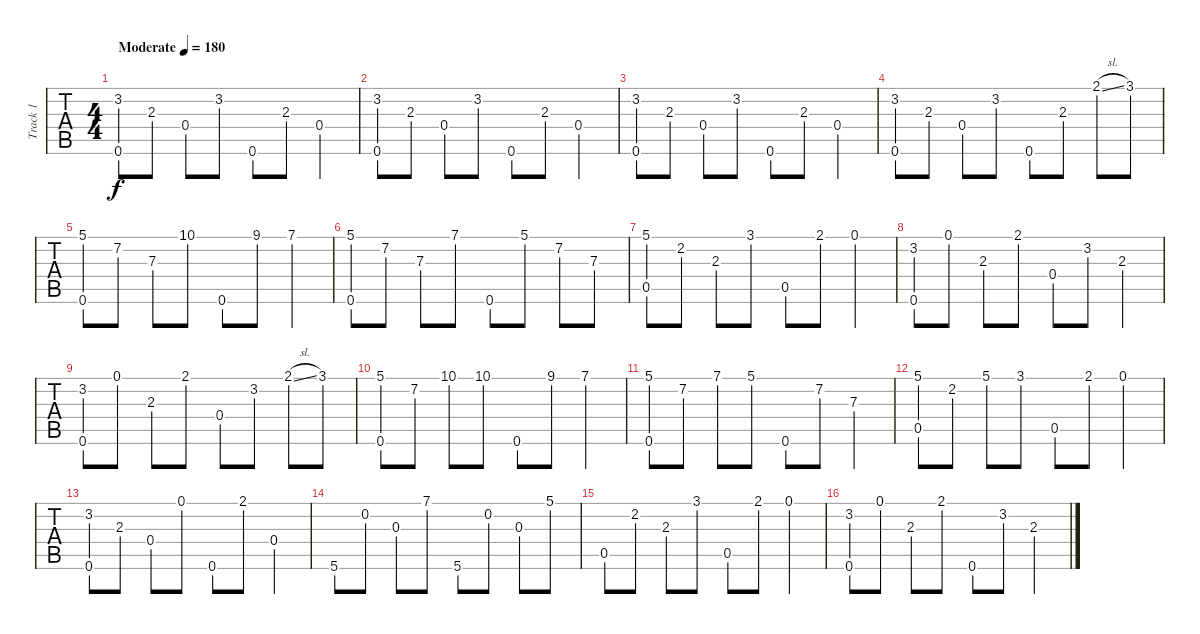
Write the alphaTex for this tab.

\track ("Track 1" "Track 1") {instrument acousticguitarsteel}
\staff {tabs}
\tuning (C4 G3 Eb3 Bb2 F2 Bb1) {hide}
\ts (4 4)
\tempo (180 "Moderate")
\clef f4
\ks c
(3.2 0.6).8{dy f instrument acousticguitarsteel} 2.3.8 0.4.8 3.2.8 0.6.8 2.3.8 0.4.4 |
(3.2 0.6).8 2.3.8 0.4.8 3.2.8 0.6.8 2.3.8 0.4.4 |
(3.2 0.6).8 2.3.8 0.4.8 3.2.8 0.6.8 2.3.8 0.4.4 |
(3.2 0.6).8 2.3.8 0.4.8 3.2.8 0.6.8 2.3.8 2.1{sl}.8 3.1.8 |
(5.1 0.6).8 7.2.8 7.3.8 10.1.8 0.6.8 9.1.8 7.1.4 |
(5.1 0.6).8 7.2.8 7.3.8 7.1.8 0.6.8 5.1.8 7.2.8 7.3.8 |
(5.1 0.5).8 2.2.8 2.3.8 3.1.8 0.5.8 2.1.8 0.1.4 |
(3.2 0.6).8 0.1.8 2.3.8 2.1.8 0.4.8 3.2.8 2.3.4 |
(3.2 0.6).8 0.1.8 2.3.8 2.1.8 0.4.8 3.2.8 2.1{sl}.8 3.1.8 |
(5.1 0.6).8 7.2.8 10.1.8 10.1.8 0.6.8 9.1.8 7.1.4 |
(5.1 0.6).8 7.2.8 7.1.8 5.1.8 0.6.8 7.2.8 7.3.4 |
(5.1 0.5).8 2.2.8 5.1.8 3.1.8 0.5.8 2.1.8 0.1.4 |
(3.2 0.6).8 2.3.8 0.4.8 0.1.8 0.6.8 2.1.8 0.4.4 |
5.6.8 0.2.8 0.3.8 7.1.8 5.6.8 0.2.8 0.3.8 5.1.8 |
0.5.8 2.2.8 2.3.8 3.1.8 0.5.8 2.1.8 0.1.4 |
(3.2 0.6).8 0.1.8 2.3.8 2.1.8 0.6.8 3.2.8 2.3.4
